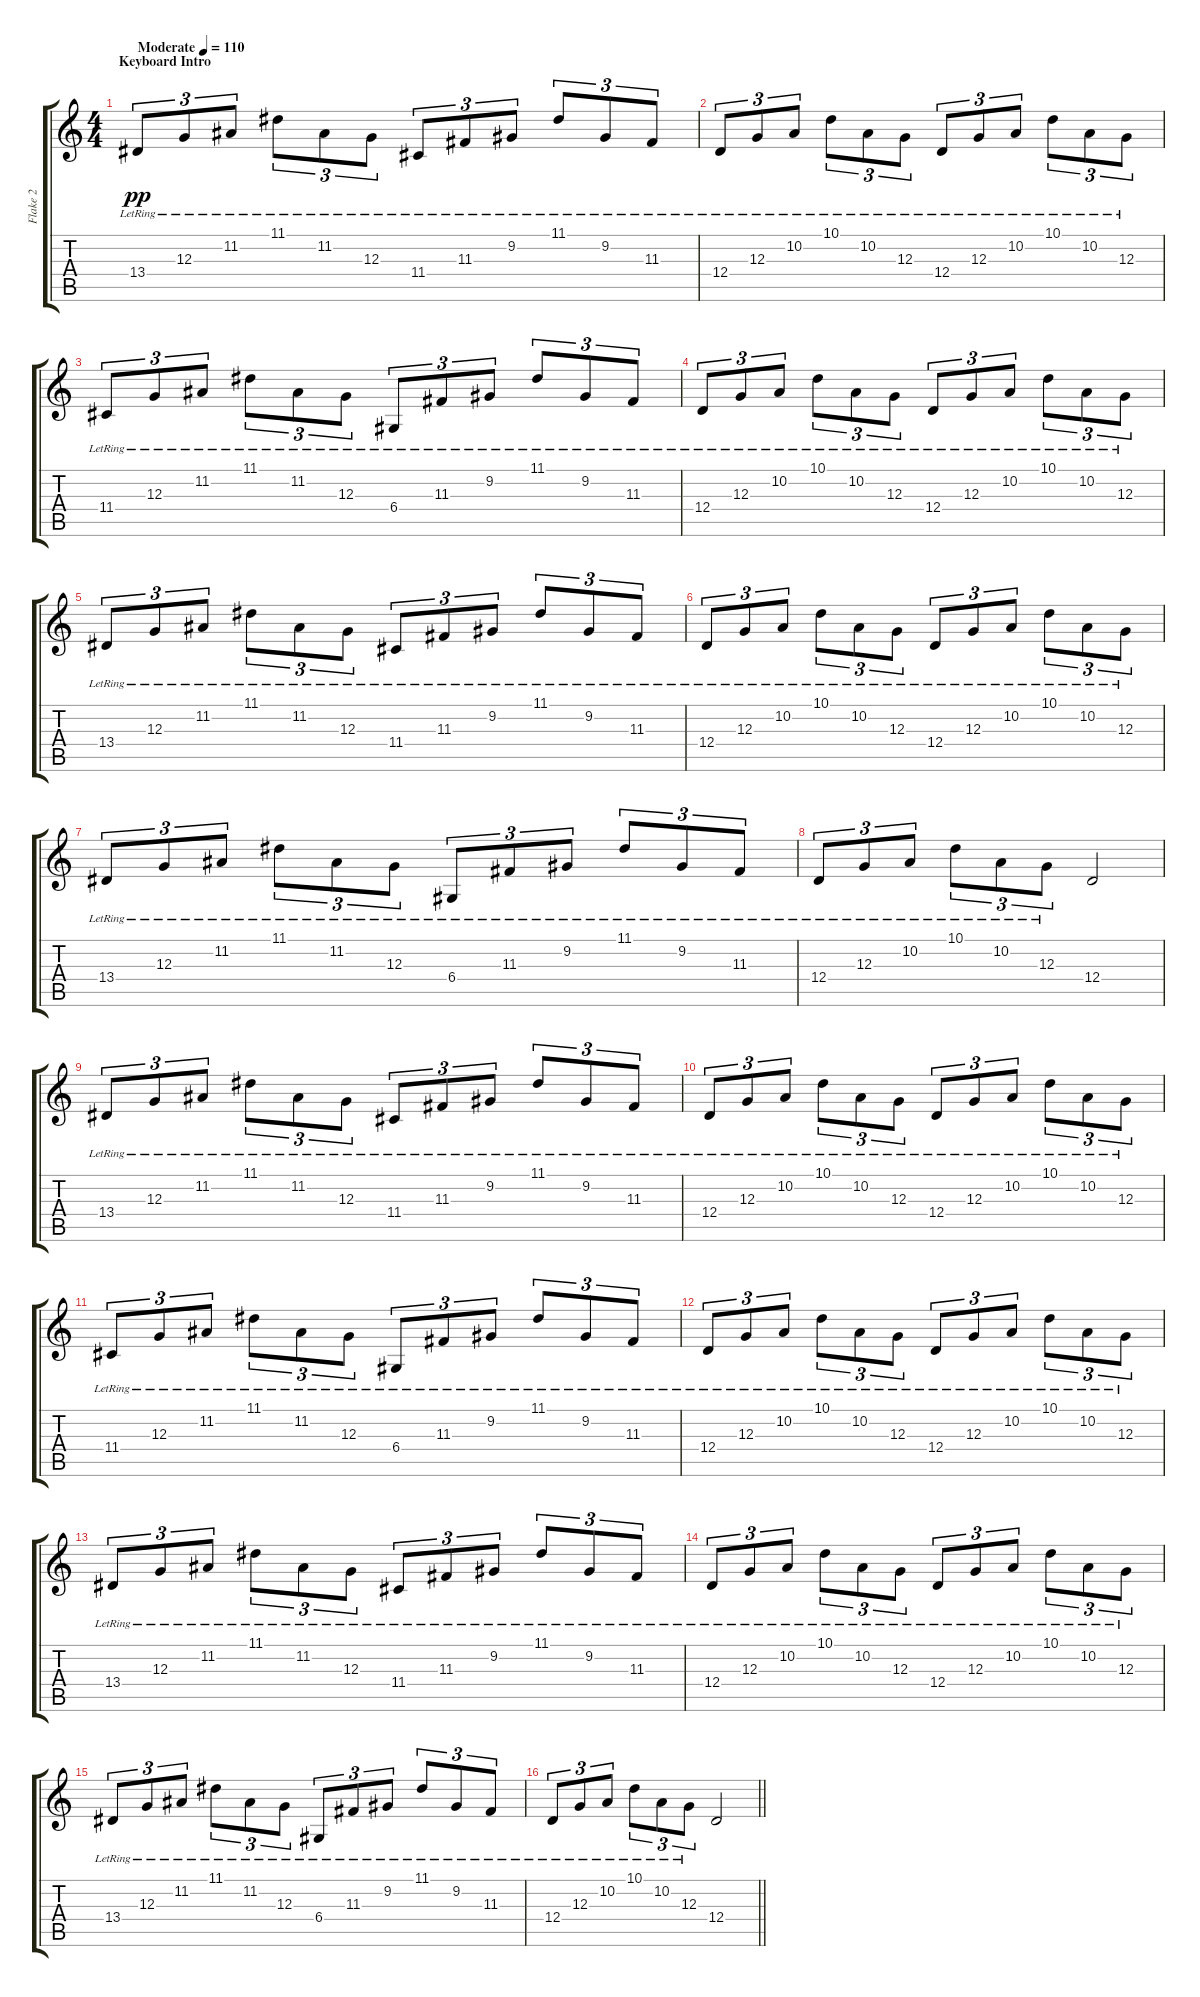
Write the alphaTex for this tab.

\track ("Flake 2" "Flake 2") {instrument pad4choir}
\staff {score tabs}
\tuning (E4 B3 G3 D3 A2 D2) {hide}
\ts (4 4)
\section ("" "Keyboard Intro")
\tempo (110 "Moderate")
\clef g2
\ks c
13.4{lr}.8{tu (3 2) dy pp instrument pad4choir} 12.3{lr}.8{tu (3 2)} 11.2{lr}.8{tu (3 2)} 11.1{lr}.8{tu (3 2)} 11.2{lr}.8{tu (3 2)} 12.3{lr}.8{tu (3 2)} 11.4{lr}.8{tu (3 2)} 11.3{lr}.8{tu (3 2)} 9.2{lr}.8{tu (3 2)} 11.1{lr}.8{tu (3 2)} 9.2{lr}.8{tu (3 2)} 11.3{lr}.8{tu (3 2)} |
12.4{lr}.8{tu (3 2)} 12.3{lr}.8{tu (3 2)} 10.2{lr}.8{tu (3 2)} 10.1{lr}.8{tu (3 2)} 10.2{lr}.8{tu (3 2)} 12.3{lr}.8{tu (3 2)} 12.4{lr}.8{tu (3 2)} 12.3{lr}.8{tu (3 2)} 10.2{lr}.8{tu (3 2)} 10.1{lr}.8{tu (3 2)} 10.2{lr}.8{tu (3 2)} 12.3{lr}.8{tu (3 2)} |
11.4{lr}.8{tu (3 2)} 12.3{lr}.8{tu (3 2)} 11.2{lr}.8{tu (3 2)} 11.1{lr}.8{tu (3 2)} 11.2{lr}.8{tu (3 2)} 12.3{lr}.8{tu (3 2)} 6.4{lr}.8{tu (3 2)} 11.3{lr}.8{tu (3 2)} 9.2{lr}.8{tu (3 2)} 11.1{lr}.8{tu (3 2)} 9.2{lr}.8{tu (3 2)} 11.3{lr}.8{tu (3 2)} |
12.4{lr}.8{tu (3 2)} 12.3{lr}.8{tu (3 2)} 10.2{lr}.8{tu (3 2)} 10.1{lr}.8{tu (3 2)} 10.2{lr}.8{tu (3 2)} 12.3{lr}.8{tu (3 2)} 12.4{lr}.8{tu (3 2)} 12.3{lr}.8{tu (3 2)} 10.2{lr}.8{tu (3 2)} 10.1{lr}.8{tu (3 2)} 10.2{lr}.8{tu (3 2)} 12.3{lr}.8{tu (3 2)} |
13.4{lr}.8{tu (3 2)} 12.3{lr}.8{tu (3 2)} 11.2{lr}.8{tu (3 2)} 11.1{lr}.8{tu (3 2)} 11.2{lr}.8{tu (3 2)} 12.3{lr}.8{tu (3 2)} 11.4{lr}.8{tu (3 2)} 11.3{lr}.8{tu (3 2)} 9.2{lr}.8{tu (3 2)} 11.1{lr}.8{tu (3 2)} 9.2{lr}.8{tu (3 2)} 11.3{lr}.8{tu (3 2)} |
12.4{lr}.8{tu (3 2)} 12.3{lr}.8{tu (3 2)} 10.2{lr}.8{tu (3 2)} 10.1{lr}.8{tu (3 2)} 10.2{lr}.8{tu (3 2)} 12.3{lr}.8{tu (3 2)} 12.4{lr}.8{tu (3 2)} 12.3{lr}.8{tu (3 2)} 10.2{lr}.8{tu (3 2)} 10.1{lr}.8{tu (3 2)} 10.2{lr}.8{tu (3 2)} 12.3{lr}.8{tu (3 2)} |
13.4{lr}.8{tu (3 2)} 12.3{lr}.8{tu (3 2)} 11.2{lr}.8{tu (3 2)} 11.1{lr}.8{tu (3 2)} 11.2{lr}.8{tu (3 2)} 12.3{lr}.8{tu (3 2)} 6.4{lr}.8{tu (3 2)} 11.3{lr}.8{tu (3 2)} 9.2{lr}.8{tu (3 2)} 11.1{lr}.8{tu (3 2)} 9.2{lr}.8{tu (3 2)} 11.3{lr}.8{tu (3 2)} |
12.4{lr}.8{tu (3 2)} 12.3{lr}.8{tu (3 2)} 10.2{lr}.8{tu (3 2)} 10.1{lr}.8{tu (3 2)} 10.2{lr}.8{tu (3 2)} 12.3{lr}.8{tu (3 2)} 12.4.2 |
13.4{lr}.8{tu (3 2)} 12.3{lr}.8{tu (3 2)} 11.2{lr}.8{tu (3 2)} 11.1{lr}.8{tu (3 2)} 11.2{lr}.8{tu (3 2)} 12.3{lr}.8{tu (3 2)} 11.4{lr}.8{tu (3 2)} 11.3{lr}.8{tu (3 2)} 9.2{lr}.8{tu (3 2)} 11.1{lr}.8{tu (3 2)} 9.2{lr}.8{tu (3 2)} 11.3{lr}.8{tu (3 2)} |
12.4{lr}.8{tu (3 2)} 12.3{lr}.8{tu (3 2)} 10.2{lr}.8{tu (3 2)} 10.1{lr}.8{tu (3 2)} 10.2{lr}.8{tu (3 2)} 12.3{lr}.8{tu (3 2)} 12.4{lr}.8{tu (3 2)} 12.3{lr}.8{tu (3 2)} 10.2{lr}.8{tu (3 2)} 10.1{lr}.8{tu (3 2)} 10.2{lr}.8{tu (3 2)} 12.3{lr}.8{tu (3 2)} |
11.4{lr}.8{tu (3 2)} 12.3{lr}.8{tu (3 2)} 11.2{lr}.8{tu (3 2)} 11.1{lr}.8{tu (3 2)} 11.2{lr}.8{tu (3 2)} 12.3{lr}.8{tu (3 2)} 6.4{lr}.8{tu (3 2)} 11.3{lr}.8{tu (3 2)} 9.2{lr}.8{tu (3 2)} 11.1{lr}.8{tu (3 2)} 9.2{lr}.8{tu (3 2)} 11.3{lr}.8{tu (3 2)} |
12.4{lr}.8{tu (3 2)} 12.3{lr}.8{tu (3 2)} 10.2{lr}.8{tu (3 2)} 10.1{lr}.8{tu (3 2)} 10.2{lr}.8{tu (3 2)} 12.3{lr}.8{tu (3 2)} 12.4{lr}.8{tu (3 2)} 12.3{lr}.8{tu (3 2)} 10.2{lr}.8{tu (3 2)} 10.1{lr}.8{tu (3 2)} 10.2{lr}.8{tu (3 2)} 12.3{lr}.8{tu (3 2)} |
13.4{lr}.8{tu (3 2)} 12.3{lr}.8{tu (3 2)} 11.2{lr}.8{tu (3 2)} 11.1{lr}.8{tu (3 2)} 11.2{lr}.8{tu (3 2)} 12.3{lr}.8{tu (3 2)} 11.4{lr}.8{tu (3 2)} 11.3{lr}.8{tu (3 2)} 9.2{lr}.8{tu (3 2)} 11.1{lr}.8{tu (3 2)} 9.2{lr}.8{tu (3 2)} 11.3{lr}.8{tu (3 2)} |
12.4{lr}.8{tu (3 2)} 12.3{lr}.8{tu (3 2)} 10.2{lr}.8{tu (3 2)} 10.1{lr}.8{tu (3 2)} 10.2{lr}.8{tu (3 2)} 12.3{lr}.8{tu (3 2)} 12.4{lr}.8{tu (3 2)} 12.3{lr}.8{tu (3 2)} 10.2{lr}.8{tu (3 2)} 10.1{lr}.8{tu (3 2)} 10.2{lr}.8{tu (3 2)} 12.3{lr}.8{tu (3 2)} |
13.4{lr}.8{tu (3 2)} 12.3{lr}.8{tu (3 2)} 11.2{lr}.8{tu (3 2)} 11.1{lr}.8{tu (3 2)} 11.2{lr}.8{tu (3 2)} 12.3{lr}.8{tu (3 2)} 6.4{lr}.8{tu (3 2)} 11.3{lr}.8{tu (3 2)} 9.2{lr}.8{tu (3 2)} 11.1{lr}.8{tu (3 2)} 9.2{lr}.8{tu (3 2)} 11.3{lr}.8{tu (3 2)} |
\barLineRight lightlight
12.4{lr}.8{tu (3 2)} 12.3{lr}.8{tu (3 2)} 10.2{lr}.8{tu (3 2)} 10.1{lr}.8{tu (3 2)} 10.2{lr}.8{tu (3 2)} 12.3{lr}.8{tu (3 2)} 12.4.2
